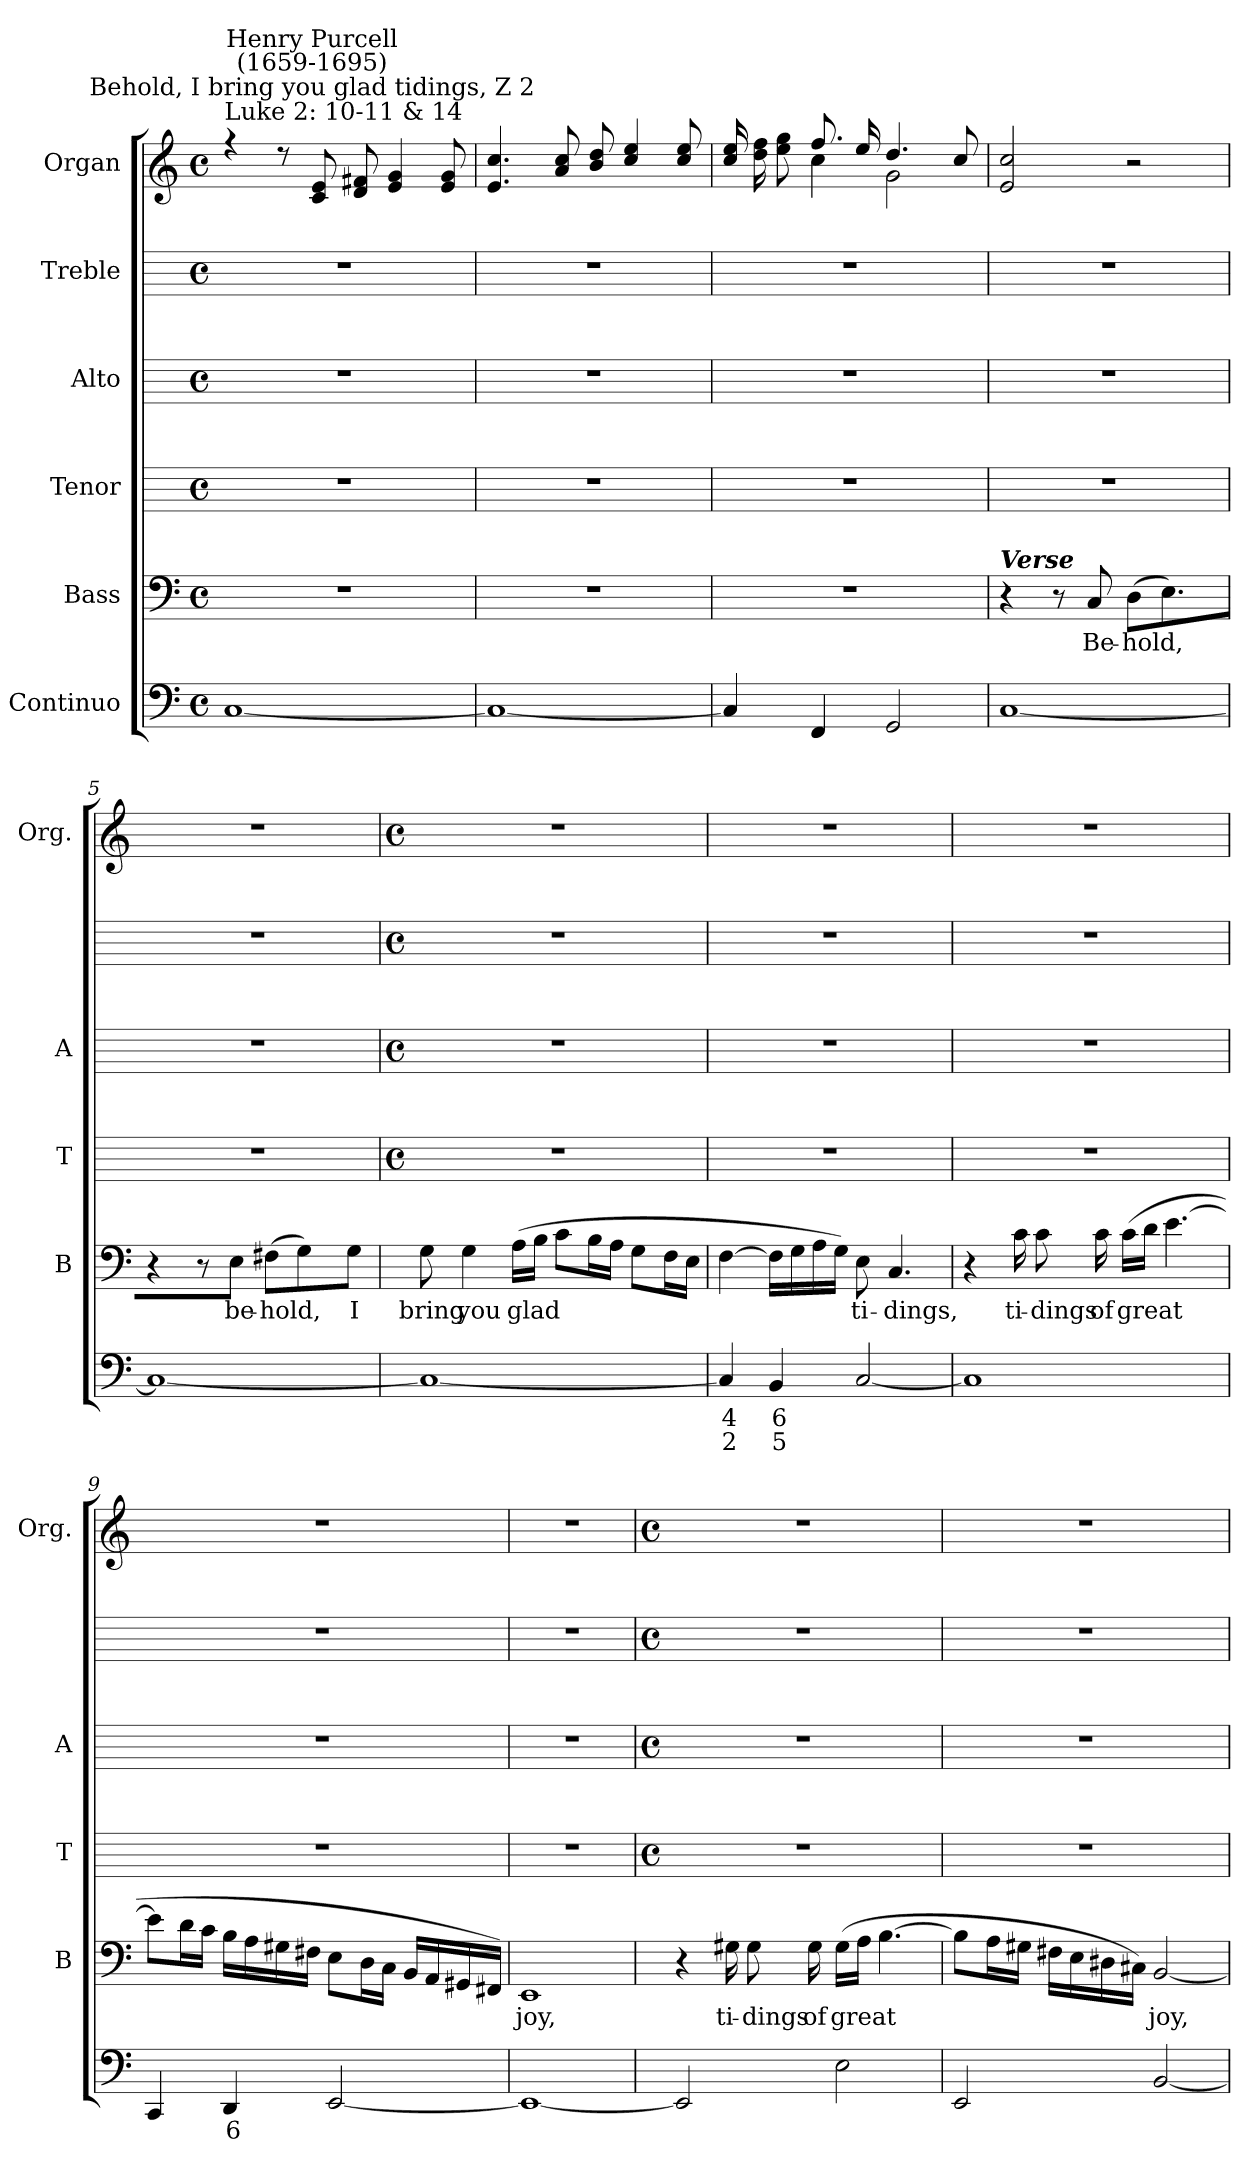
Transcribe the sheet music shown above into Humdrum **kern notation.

**kern	**text	**text	**kern	**text	**kern	**kern	**kern	**kern
*part6	*part6	*part6	*part5	*part5	*part4	*part3	*part2	*part1
*staff6	*staff6	*staff6	*staff5	*staff5	*staff4	*staff3	*staff2	*staff1
*I"Continuo	*	*	*I"Bass	*	*I"Tenor	*I"Alto	*I"Treble	*I"Organ
*	*	*	*I'B	*	*I'T	*I'A	*	*I'Org.
*clefF4	*	*	*clefF4	*	*	*	*	*clefG2
*k[]	*	*	*k[]	*	*	*	*	*k[]
*C:	*	*	*C:	*	*	*	*	*C:
*M4/4	*	*	*M4/4	*	*M4/4	*M4/4	*M4/4	*M4/4
*met(c)	*	*	*met(c)	*	*met(c)	*met(c)	*met(c)	*met(c)
=1	=1	=1	=1	=1	=1	=1	=1	=1
*	*	*	*	*	*	*	*	*^
!	!	!	!	!	!	!	!	!LO:TX:a:t=Luke 2&colon; 10-11 & 14	!
[1C	.	.	1r	.	1r	1r	1r	4r	1ryy
.	.	.	.	.	.	.	.	8r	.
!	!	!	!	!	!	!	!	!LO:TX:a:cj:t=Behold, I bring you glad tidings, Z 2	!
!	!	!	!	!	!	!	!	!LO:TX:a:cj:t=Henry Purcell\n(1659-1695)	!
.	.	.	.	.	.	.	.	8c 8e	.
.	.	.	.	.	.	.	.	8d 8f#X	.
.	.	.	.	.	.	.	.	4e 4g	.
.	.	.	.	.	.	.	.	8e 8g	.
=2	=2	=2	=2	=2	=2	=2	=2	=2	=2
1C_	.	.	1r	.	1r	1r	1r	4.e 4.cc	1ryy
.	.	.	.	.	.	.	.	8a 8cc	.
.	.	.	.	.	.	.	.	8b 8dd	.
.	.	.	.	.	.	.	.	4cc 4ee	.
.	.	.	.	.	.	.	.	8cc 8ee	.
=3	=3	=3	=3	=3	=3	=3	=3	=3	=3
4C]	.	.	1r	.	1r	1r	1r	16cc/ 16ee/LL	4ryy
.	.	.	.	.	.	.	.	16dd 16ff	.
.	.	.	.	.	.	.	.	8ee 8ggJ	.
4FF	.	.	.	.	.	.	.	8.ff/L	4cc\
.	.	.	.	.	.	.	.	16ee/J	.
2GG	.	.	.	.	.	.	.	4.dd/	2g\
.	.	.	.	.	.	.	.	8cc/	.
*	*	*	*	*	*	*	*	*v	*v
=4	=4	=4	=4	=4	=4	=4	=4	=4
!	!	!	!LO:TX:a:Bi:t=Verse	!	!	!	!	!
[1C	.	.	4r	.	1r	1r	1r	2e 2cc
.	.	.	8r	.	.	.	.	.
!	!	!	!	!LO:LY:b	!	!	!	!
.	.	.	8C	Be-	.	.	.	.
!	!	!	!	!LO:LY:b	!	!	!	!
.	.	.	(>8DL	-hold,	.	.	.	2r
.	.	.	4.E)	.	.	.	.	.
=5	=5	=5	=5	=5	=5	=5	=5	=5
1C_	.	.	4r	.	1r	1r	1r	1r
.	.	.	8r	.	.	.	.	.
!	!	!	!	!LO:LY:b	!	!	!	!
.	.	.	8EJ	be-	.	.	.	.
!	!	!	!	!LO:LY:b	!	!	!	!
.	.	.	(>8F#XL	-hold,	.	.	.	.
.	.	.	4G)	.	.	.	.	.
!	!	!	!	!LO:LY:b	!	!	!	!
.	.	.	8GJ	I	.	.	.	.
!!LO:LB:g=z
=6	=6	=6	=6	=6	=6	=6	=6	=6
*	*	*	*	*	*M4/4	*M4/4	*M4/4	*M4/4
*	*	*	*	*	*met(c)	*met(c)	*met(c)	*met(c)
!	!	!	!	!LO:LY:b	!	!	!	!
1C_	.	.	8G	bring	1r	1r	1r	1r
!	!	!	!	!LO:LY:b	!	!	!	!
.	.	.	4G	you	.	.	.	.
!	!	!	!	!LO:LY:b	!	!	!	!
.	.	.	(>16ALL	glad	.	.	.	.
.	.	.	16BJJ	.	.	.	.	.
.	.	.	8cL	.	.	.	.	.
.	.	.	16BL	.	.	.	.	.
.	.	.	16AJJ	.	.	.	.	.
.	.	.	8GL	.	.	.	.	.
.	.	.	16FL	.	.	.	.	.
.	.	.	16EJJ	.	.	.	.	.
=7	=7	=7	=7	=7	=7	=7	=7	=7
!	!LO:LY:b	!LO:LY:b	!	!	!	!	!	!
4C]	4	2	[4F	.	1r	1r	1r	1r
!	!LO:LY:b	!LO:LY:b	!	!	!	!	!	!
4BB	6	5	16FLL]	.	.	.	.	.
.	.	.	16G	.	.	.	.	.
.	.	.	16A	.	.	.	.	.
.	.	.	16GJJ)	.	.	.	.	.
!	!	!	!	!LO:LY:b	!	!	!	!
[2C	.	.	8E	ti-	.	.	.	.
!	!	!	!	!LO:LY:b	!	!	!	!
.	.	.	4.C	-dings,	.	.	.	.
=8	=8	=8	=8	=8	=8	=8	=8	=8
1C]	.	.	4r	.	1r	1r	1r	1r
!	!	!	!	!LO:LY:b	!	!	!	!
.	.	.	16c	ti-	.	.	.	.
!	!	!	!	!LO:LY:b	!	!	!	!
.	.	.	8c	-dings	.	.	.	.
!	!	!	!	!LO:LY:b	!	!	!	!
.	.	.	16c	of	.	.	.	.
!	!	!	!	!LO:LY:b	!	!	!	!
.	.	.	(<16cLL	great	.	.	.	.
.	.	.	16dJJ	.	.	.	.	.
.	.	.	[4.e	.	.	.	.	.
=9	=9	=9	=9	=9	=9	=9	=9	=9
4CC	.	.	8eL]	.	1r	1r	1r	1r
.	.	.	16dL	.	.	.	.	.
.	.	.	16cJJ	.	.	.	.	.
!	!LO:LY:b	!	!	!	!	!	!	!
4DD	6	.	16BLL	.	.	.	.	.
.	.	.	16A	.	.	.	.	.
.	.	.	16G#X	.	.	.	.	.
.	.	.	16F#XJJ	.	.	.	.	.
[2EE	.	.	8EL	.	.	.	.	.
.	.	.	16DL	.	.	.	.	.
.	.	.	16CJJ	.	.	.	.	.
.	.	.	16BBLL	.	.	.	.	.
.	.	.	16AA	.	.	.	.	.
.	.	.	16GG#X	.	.	.	.	.
.	.	.	16FF#XJJ)	.	.	.	.	.
=10	=10	=10	=10	=10	=10	=10	=10	=10
!	!	!	!	!LO:LY:b	!	!	!	!
1EE_	.	.	1EE	joy,	1r	1r	1r	1r
!!LO:LB:g=z
=11	=11	=11	=11	=11	=11	=11	=11	=11
*	*	*	*	*	*M4/4	*M4/4	*M4/4	*M4/4
*	*	*	*	*	*met(c)	*met(c)	*met(c)	*met(c)
2EE]	.	.	4r	.	1r	1r	1r	1r
!	!	!	!	!LO:LY:b	!	!	!	!
.	.	.	16G#X	ti-	.	.	.	.
!	!	!	!	!LO:LY:b	!	!	!	!
.	.	.	8G#	-dings	.	.	.	.
!	!	!	!	!LO:LY:b	!	!	!	!
.	.	.	16G#	of	.	.	.	.
!	!	!	!	!LO:LY:b	!	!	!	!
2E	.	.	(>16G#LL	great	.	.	.	.
.	.	.	16AJJ	.	.	.	.	.
.	.	.	[4.B	.	.	.	.	.
=12	=12	=12	=12	=12	=12	=12	=12	=12
2EE	.	.	8BL]	.	1r	1r	1r	1r
.	.	.	16AL	.	.	.	.	.
.	.	.	16G#XJJ	.	.	.	.	.
.	.	.	16F#XLL	.	.	.	.	.
.	.	.	16E	.	.	.	.	.
.	.	.	16D#X	.	.	.	.	.
.	.	.	16C#XJJ)	.	.	.	.	.
!	!	!	!	!LO:LY:b	!	!	!	!
[2BB	.	.	[2BB	joy,	.	.	.	.
=	=	=	=	=	=	=	=	=
*-	*-	*-	*-	*-	*-	*-	*-	*-
